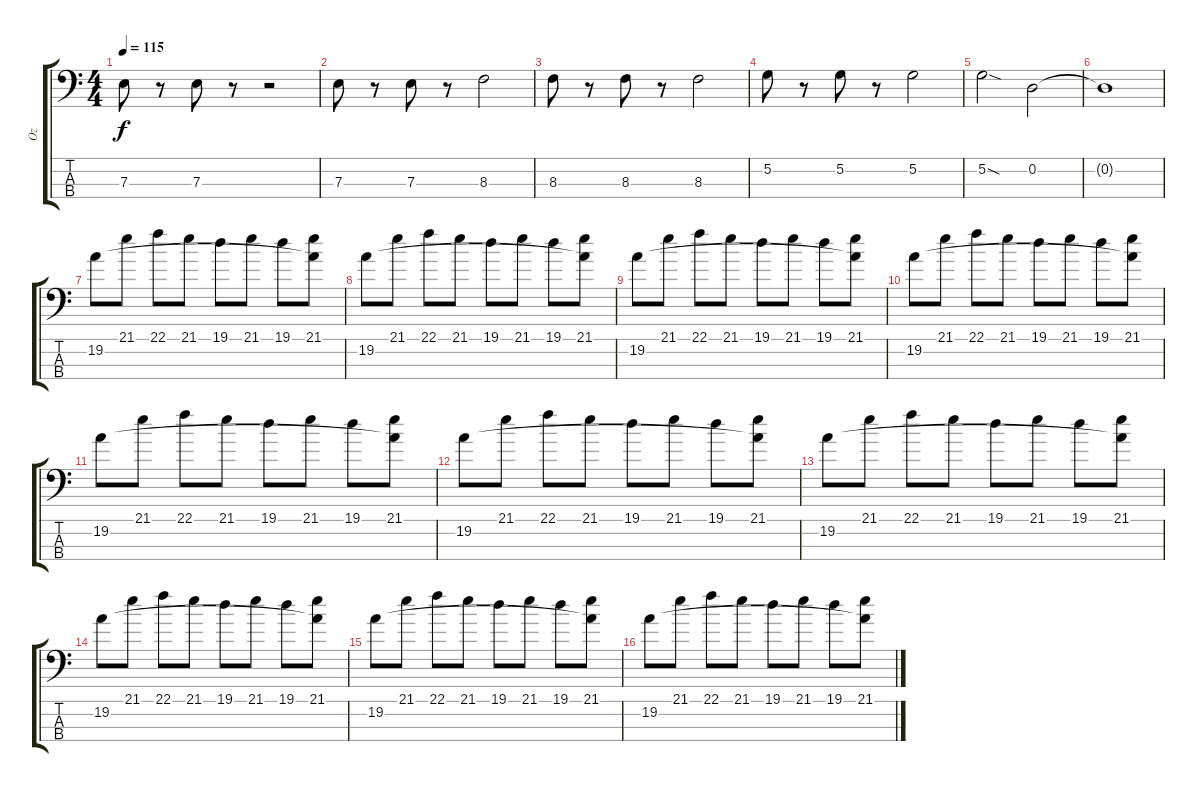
\track ("Oz" "Oz") {instrument electricbasspick}
\staff {score tabs}
\tuning (G2 D2 A1 E1) {hide}
\ts (4 4)
\tempo 115
\clef f4
\ks c
7.3.8{dy f} r.8 7.3.8 r.8 r.2 |
7.3.8 r.8 7.3.8 r.8 8.3.2 |
8.3.8 r.8 8.3.8 r.8 8.3.2 |
5.2.8 r.8 5.2.8 r.8 5.2.2 |
5.2{sod}.2 0.2.2 |
0.2{t}.1 |
19.2.8 21.1.8 22.1.8 21.1.8 19.1.8 21.1.8 19.1.8 (21.1 19.2{t}).8 |
19.2.8 21.1.8 22.1.8 21.1.8 19.1.8 21.1.8 19.1.8 (21.1 19.2{t}).8 |
19.2.8 21.1.8 22.1.8 21.1.8 19.1.8 21.1.8 19.1.8 (21.1 19.2{t}).8 |
19.2.8 21.1.8 22.1.8 21.1.8 19.1.8 21.1.8 19.1.8 (21.1 19.2{t}).8 |
19.2.8 21.1.8 22.1.8 21.1.8 19.1.8 21.1.8 19.1.8 (21.1 19.2{t}).8 |
19.2.8 21.1.8 22.1.8 21.1.8 19.1.8 21.1.8 19.1.8 (21.1 19.2{t}).8 |
19.2.8 21.1.8 22.1.8 21.1.8 19.1.8 21.1.8 19.1.8 (21.1 19.2{t}).8 |
19.2.8 21.1.8 22.1.8 21.1.8 19.1.8 21.1.8 19.1.8 (21.1 19.2{t}).8 |
19.2.8 21.1.8 22.1.8 21.1.8 19.1.8 21.1.8 19.1.8 (21.1 19.2{t}).8 |
19.2.8 21.1.8 22.1.8 21.1.8 19.1.8 21.1.8 19.1.8 (21.1 19.2{t}).8
